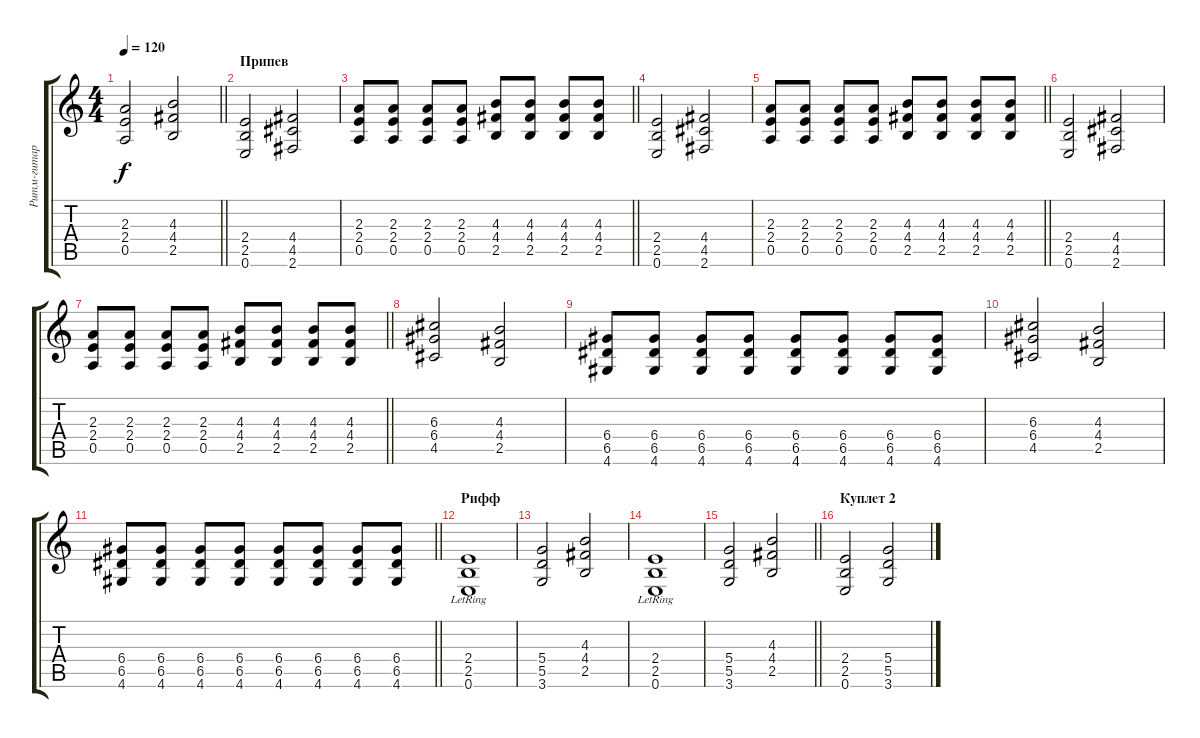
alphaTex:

\track ("Ритм-гитара" "Ритм-гитар") {instrument overdrivenguitar}
\staff {score tabs}
\tuning (E4 B3 G3 D3 A2 E2) {hide}
\ts (4 4)
\tempo 120
\clef g2
\barLineRight lightlight
\ks c
(2.3 2.4 0.5).2{dy f} (4.3 4.4 2.5).2 |
\section ("" "Припев")
(2.4 2.5 0.6).2 (4.4 4.5 2.6).2 |
\barLineRight lightlight
(2.3 2.4 0.5).8 (2.3 2.4 0.5).8 (2.3 2.4 0.5).8 (2.3 2.4 0.5).8 (4.3 4.4 2.5).8 (4.3 4.4 2.5).8 (4.3 4.4 2.5).8 (4.3 4.4 2.5).8 |
(2.4 2.5 0.6).2 (4.4 4.5 2.6).2 |
\barLineRight lightlight
(2.3 2.4 0.5).8 (2.3 2.4 0.5).8 (2.3 2.4 0.5).8 (2.3 2.4 0.5).8 (4.3 4.4 2.5).8 (4.3 4.4 2.5).8 (4.3 4.4 2.5).8 (4.3 4.4 2.5).8 |
(2.4 2.5 0.6).2 (4.4 4.5 2.6).2 |
\barLineRight lightlight
(2.3 2.4 0.5).8 (2.3 2.4 0.5).8 (2.3 2.4 0.5).8 (2.3 2.4 0.5).8 (4.3 4.4 2.5).8 (4.3 4.4 2.5).8 (4.3 4.4 2.5).8 (4.3 4.4 2.5).8 |
(6.3 6.4 4.5).2 (4.3 4.4 2.5).2 |
(6.4 6.5 4.6).8 (6.4 6.5 4.6).8 (6.4 6.5 4.6).8 (6.4 6.5 4.6).8 (6.4 6.5 4.6).8 (6.4 6.5 4.6).8 (6.4 6.5 4.6).8 (6.4 6.5 4.6).8 |
(6.3 6.4 4.5).2 (4.3 4.4 2.5).2 |
\barLineRight lightlight
(6.4 6.5 4.6).8 (6.4 6.5 4.6).8 (6.4 6.5 4.6).8 (6.4 6.5 4.6).8 (6.4 6.5 4.6).8 (6.4 6.5 4.6).8 (6.4 6.5 4.6).8 (6.4 6.5 4.6).8 |
\section ("" "Рифф")
(2.4{lr} 2.5{lr} 0.6{lr}).1 |
(5.4 5.5 3.6).2 (4.3 4.4 2.5).2 |
(2.4{lr} 2.5{lr} 0.6{lr}).1 |
\barLineRight lightlight
(5.4 5.5 3.6).2 (4.3 4.4 2.5).2 |
\section ("" "Куплет 2")
(2.4 2.5 0.6).2 (5.4 5.5 3.6).2
